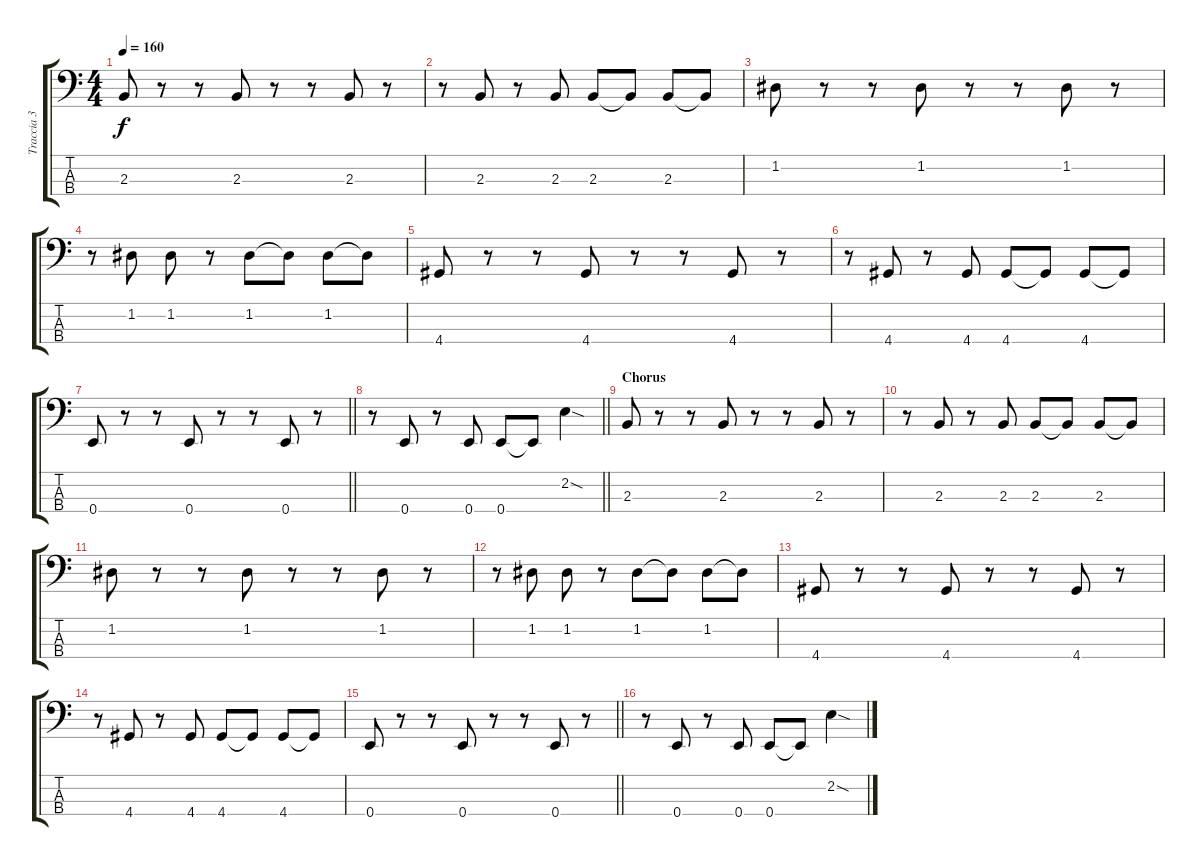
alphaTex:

\track ("Traccia 3" "Traccia 3") {instrument acousticbass}
\staff {score tabs}
\tuning (G2 D2 A1 E1) {hide}
\ts (4 4)
\tempo 160
\clef f4
\ks c
2.3.8{dy f} r.8 r.8 2.3.8 r.8 r.8 2.3.8 r.8 |
r.8 2.3.8 r.8 2.3.8 2.3.8 2.3{t}.8 2.3.8 2.3{t}.8 |
1.2.8 r.8 r.8 1.2.8 r.8 r.8 1.2.8 r.8 |
r.8 1.2.8 1.2.8 r.8 1.2.8 1.2{t}.8 1.2.8 1.2{t}.8 |
4.4.8 r.8 r.8 4.4.8 r.8 r.8 4.4.8 r.8 |
r.8 4.4.8 r.8 4.4.8 4.4.8 4.4{t}.8 4.4.8 4.4{t}.8 |
\barLineRight lightlight
0.4.8 r.8 r.8 0.4.8 r.8 r.8 0.4.8 r.8 |
\barLineRight lightlight
r.8 0.4.8 r.8 0.4.8 0.4.8 0.4{t}.8 2.2{sod}.4 |
\section ("" "Chorus")
2.3.8 r.8 r.8 2.3.8 r.8 r.8 2.3.8 r.8 |
r.8 2.3.8 r.8 2.3.8 2.3.8 2.3{t}.8 2.3.8 2.3{t}.8 |
1.2.8 r.8 r.8 1.2.8 r.8 r.8 1.2.8 r.8 |
r.8 1.2.8 1.2.8 r.8 1.2.8 1.2{t}.8 1.2.8 1.2{t}.8 |
4.4.8 r.8 r.8 4.4.8 r.8 r.8 4.4.8 r.8 |
r.8 4.4.8 r.8 4.4.8 4.4.8 4.4{t}.8 4.4.8 4.4{t}.8 |
\barLineRight lightlight
0.4.8 r.8 r.8 0.4.8 r.8 r.8 0.4.8 r.8 |
r.8 0.4.8 r.8 0.4.8 0.4.8 0.4{t}.8 2.2{sod}.4
